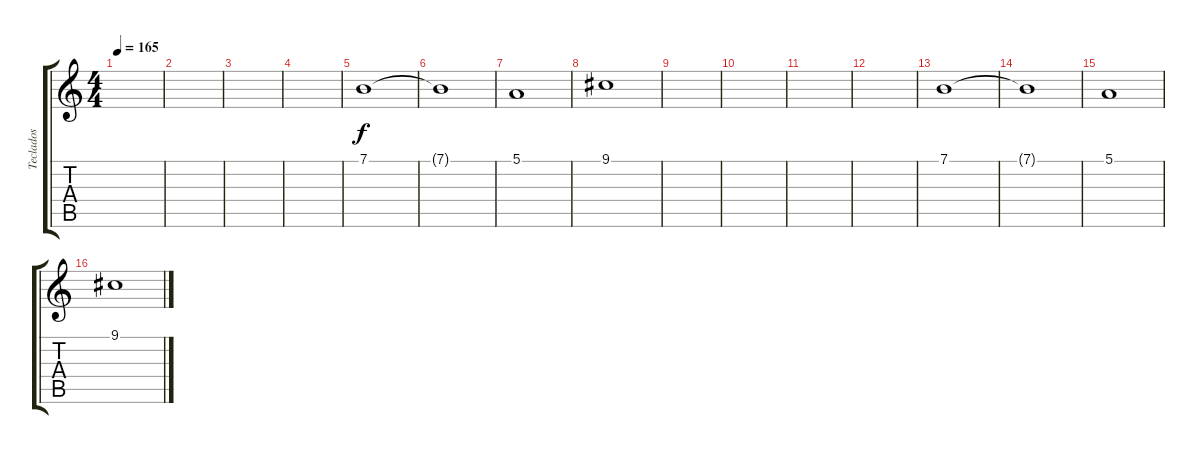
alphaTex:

\track ("Teclados" "Teclados") {instrument synthstrings1}
\staff {score tabs}
\tuning (E4 B3 G3 D3 A2 E2) {hide}
\ts (4 4)
\tempo 165
\clef g2
\ks c
|
|
|
|
7.1.1 |
7.1{t}.1 |
5.1.1 |
9.1.1 |
|
|
|
|
7.1.1 |
7.1{t}.1 |
5.1.1 |
9.1.1
